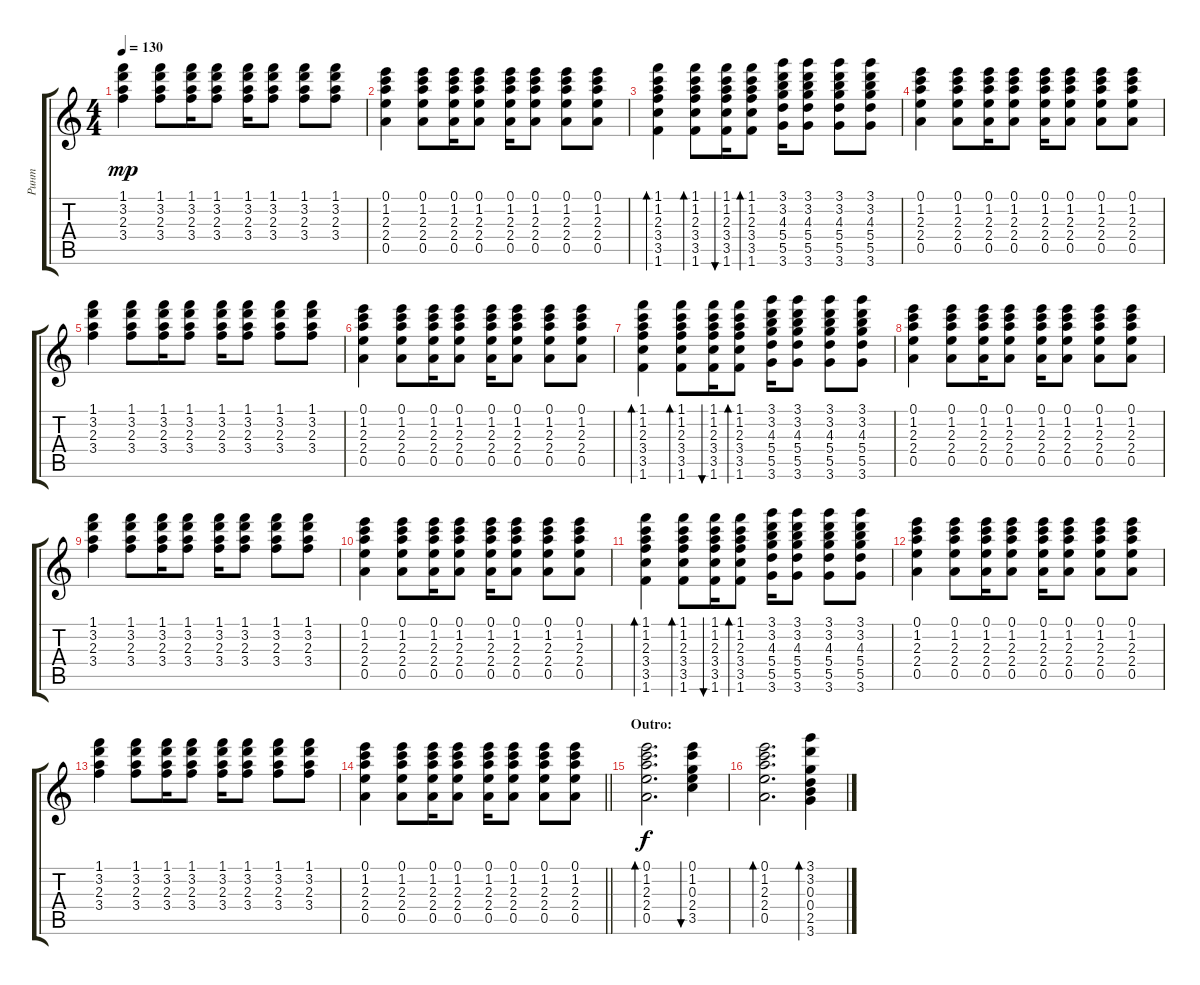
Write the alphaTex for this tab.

\track ("Ринт" "Ринт") {instrument acousticguitarnylon}
\staff {score tabs}
\tuning (E5 B4 G4 D4 A3 E3) {hide}
\ts (4 4)
\tempo 130
\clef g2
\ks c
(1.1 3.2 2.3 3.4).4{dy mp} (1.1 3.2 2.3 3.4).8 (1.1 3.2 2.3 3.4).16 (1.1 3.2 2.3 3.4).8 (1.1 3.2 2.3 3.4).16 (1.1 3.2 2.3 3.4).8 (1.1 3.2 2.3 3.4).8 (1.1 3.2 2.3 3.4).8 |
(0.1 1.2 2.3 2.4 0.5).4 (0.1 1.2 2.3 2.4 0.5).8 (0.1 1.2 2.3 2.4 0.5).16 (0.1 1.2 2.3 2.4 0.5).8 (0.1 1.2 2.3 2.4 0.5).16 (0.1 1.2 2.3 2.4 0.5).8 (0.1 1.2 2.3 2.4 0.5).8 (0.1 1.2 2.3 2.4 0.5).8 |
(1.1 1.2 2.3 3.4 3.5 1.6).4{bd 60} (1.1 1.2 2.3 3.4 3.5 1.6).8{bd 60} (1.1 1.2 2.3 3.4 3.5 1.6).16{bu 60} (1.1 1.2 2.3 3.4 3.5 1.6).8{bd 60} (3.1 3.2 4.3 5.4 5.5 3.6).16 (3.1 3.2 4.3 5.4 5.5 3.6).8 (3.1 3.2 4.3 5.4 5.5 3.6).8 (3.1 3.2 4.3 5.4 5.5 3.6).8 |
(0.1 1.2 2.3 2.4 0.5).4 (0.1 1.2 2.3 2.4 0.5).8 (0.1 1.2 2.3 2.4 0.5).16 (0.1 1.2 2.3 2.4 0.5).8 (0.1 1.2 2.3 2.4 0.5).16 (0.1 1.2 2.3 2.4 0.5).8 (0.1 1.2 2.3 2.4 0.5).8 (0.1 1.2 2.3 2.4 0.5).8 |
(1.1 3.2 2.3 3.4).4 (1.1 3.2 2.3 3.4).8 (1.1 3.2 2.3 3.4).16 (1.1 3.2 2.3 3.4).8 (1.1 3.2 2.3 3.4).16 (1.1 3.2 2.3 3.4).8 (1.1 3.2 2.3 3.4).8 (1.1 3.2 2.3 3.4).8 |
(0.1 1.2 2.3 2.4 0.5).4 (0.1 1.2 2.3 2.4 0.5).8 (0.1 1.2 2.3 2.4 0.5).16 (0.1 1.2 2.3 2.4 0.5).8 (0.1 1.2 2.3 2.4 0.5).16 (0.1 1.2 2.3 2.4 0.5).8 (0.1 1.2 2.3 2.4 0.5).8 (0.1 1.2 2.3 2.4 0.5).8 |
(1.1 1.2 2.3 3.4 3.5 1.6).4{bd 60} (1.1 1.2 2.3 3.4 3.5 1.6).8{bd 60} (1.1 1.2 2.3 3.4 3.5 1.6).16{bu 60} (1.1 1.2 2.3 3.4 3.5 1.6).8{bd 60} (3.1 3.2 4.3 5.4 5.5 3.6).16 (3.1 3.2 4.3 5.4 5.5 3.6).8 (3.1 3.2 4.3 5.4 5.5 3.6).8 (3.1 3.2 4.3 5.4 5.5 3.6).8 |
(0.1 1.2 2.3 2.4 0.5).4 (0.1 1.2 2.3 2.4 0.5).8 (0.1 1.2 2.3 2.4 0.5).16 (0.1 1.2 2.3 2.4 0.5).8 (0.1 1.2 2.3 2.4 0.5).16 (0.1 1.2 2.3 2.4 0.5).8 (0.1 1.2 2.3 2.4 0.5).8 (0.1 1.2 2.3 2.4 0.5).8 |
(1.1 3.2 2.3 3.4).4 (1.1 3.2 2.3 3.4).8 (1.1 3.2 2.3 3.4).16 (1.1 3.2 2.3 3.4).8 (1.1 3.2 2.3 3.4).16 (1.1 3.2 2.3 3.4).8 (1.1 3.2 2.3 3.4).8 (1.1 3.2 2.3 3.4).8 |
(0.1 1.2 2.3 2.4 0.5).4 (0.1 1.2 2.3 2.4 0.5).8 (0.1 1.2 2.3 2.4 0.5).16 (0.1 1.2 2.3 2.4 0.5).8 (0.1 1.2 2.3 2.4 0.5).16 (0.1 1.2 2.3 2.4 0.5).8 (0.1 1.2 2.3 2.4 0.5).8 (0.1 1.2 2.3 2.4 0.5).8 |
(1.1 1.2 2.3 3.4 3.5 1.6).4{bd 60} (1.1 1.2 2.3 3.4 3.5 1.6).8{bd 60} (1.1 1.2 2.3 3.4 3.5 1.6).16{bu 60} (1.1 1.2 2.3 3.4 3.5 1.6).8{bd 60} (3.1 3.2 4.3 5.4 5.5 3.6).16 (3.1 3.2 4.3 5.4 5.5 3.6).8 (3.1 3.2 4.3 5.4 5.5 3.6).8 (3.1 3.2 4.3 5.4 5.5 3.6).8 |
(0.1 1.2 2.3 2.4 0.5).4 (0.1 1.2 2.3 2.4 0.5).8 (0.1 1.2 2.3 2.4 0.5).16 (0.1 1.2 2.3 2.4 0.5).8 (0.1 1.2 2.3 2.4 0.5).16 (0.1 1.2 2.3 2.4 0.5).8 (0.1 1.2 2.3 2.4 0.5).8 (0.1 1.2 2.3 2.4 0.5).8 |
(1.1 3.2 2.3 3.4).4 (1.1 3.2 2.3 3.4).8 (1.1 3.2 2.3 3.4).16 (1.1 3.2 2.3 3.4).8 (1.1 3.2 2.3 3.4).16 (1.1 3.2 2.3 3.4).8 (1.1 3.2 2.3 3.4).8 (1.1 3.2 2.3 3.4).8 |
\barLineRight lightlight
(0.1 1.2 2.3 2.4 0.5).4 (0.1 1.2 2.3 2.4 0.5).8 (0.1 1.2 2.3 2.4 0.5).16 (0.1 1.2 2.3 2.4 0.5).8 (0.1 1.2 2.3 2.4 0.5).16 (0.1 1.2 2.3 2.4 0.5).8 (0.1 1.2 2.3 2.4 0.5).8 (0.1 1.2 2.3 2.4 0.5).8 |
\section ("" "Outro:")
(0.1 1.2 2.3 2.4 0.5).2{d bd 120 dy f} (0.1 1.2 0.3 2.4 3.5).4{bu 120} |
(0.1 1.2 2.3 2.4 0.5).2{d bd 60} (3.1 3.2 0.3 0.4 2.5 3.6).4{bd 120}
